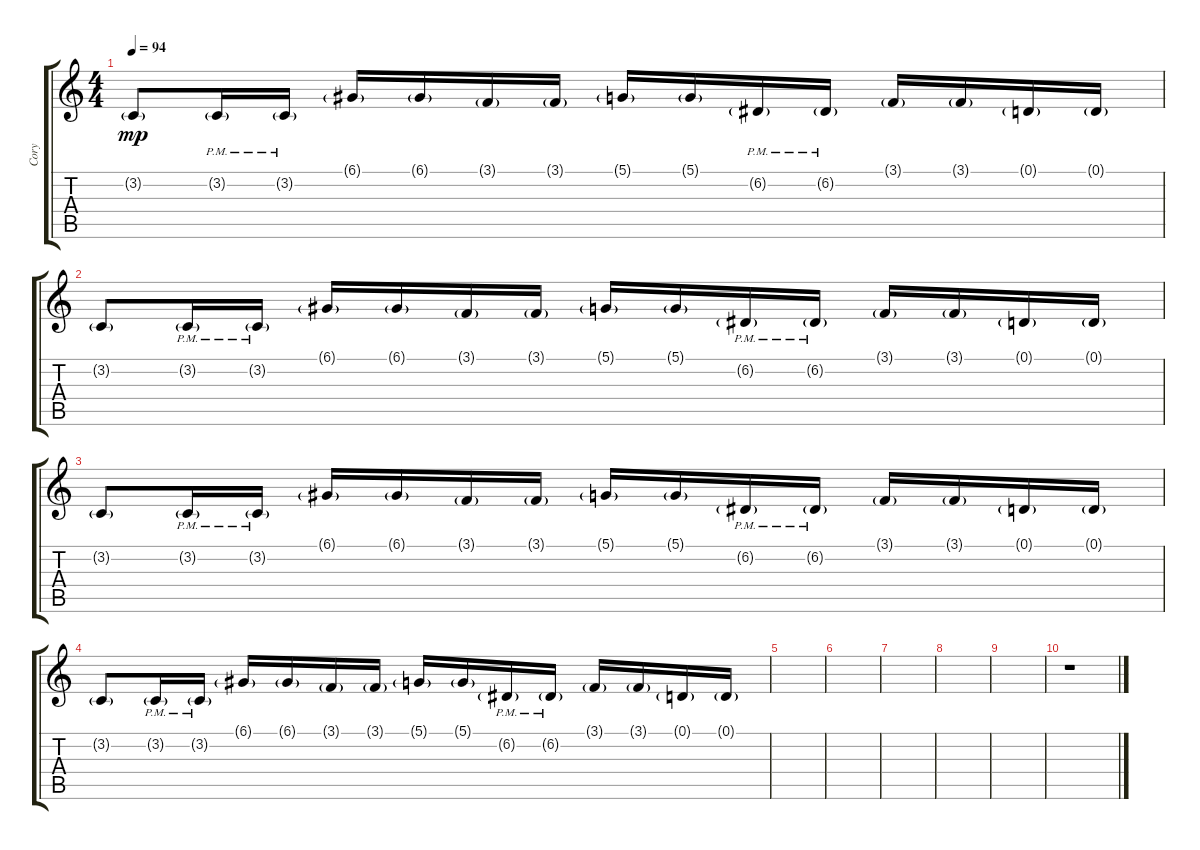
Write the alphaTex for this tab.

\track ("Cory" "Cory") {solo instrument lead1square}
\staff {score tabs}
\tuning (D4 A3 F3 C3 G2 C2) {hide}
\ts (4 4)
\tempo 94
\clef g2
\ks c
3.2{g}.8{dy mp} 3.2{g pm}.16 3.2{g pm}.16 6.1{g}.16 6.1{g}.16 3.1{g}.16 3.1{g}.16 5.1{g}.16 5.1{g}.16 6.2{g pm}.16 6.2{g pm}.16 3.1{g}.16 3.1{g}.16 0.1{g}.16 0.1{g}.16 |
3.2{g}.8 3.2{g pm}.16 3.2{g pm}.16 6.1{g}.16 6.1{g}.16 3.1{g}.16 3.1{g}.16 5.1{g}.16 5.1{g}.16 6.2{g pm}.16 6.2{g pm}.16 3.1{g}.16 3.1{g}.16 0.1{g}.16 0.1{g}.16 |
3.2{g}.8 3.2{g pm}.16 3.2{g pm}.16 6.1{g}.16 6.1{g}.16 3.1{g}.16 3.1{g}.16 5.1{g}.16 5.1{g}.16 6.2{g pm}.16 6.2{g pm}.16 3.1{g}.16 3.1{g}.16 0.1{g}.16 0.1{g}.16 |
3.2{g}.8 3.2{g pm}.16 3.2{g pm}.16 6.1{g}.16 6.1{g}.16 3.1{g}.16 3.1{g}.16 5.1{g}.16 5.1{g}.16 6.2{g pm}.16 6.2{g pm}.16 3.1{g}.16 3.1{g}.16 0.1{g}.16 0.1{g}.16 |
|
|
|
|
|
r.1
